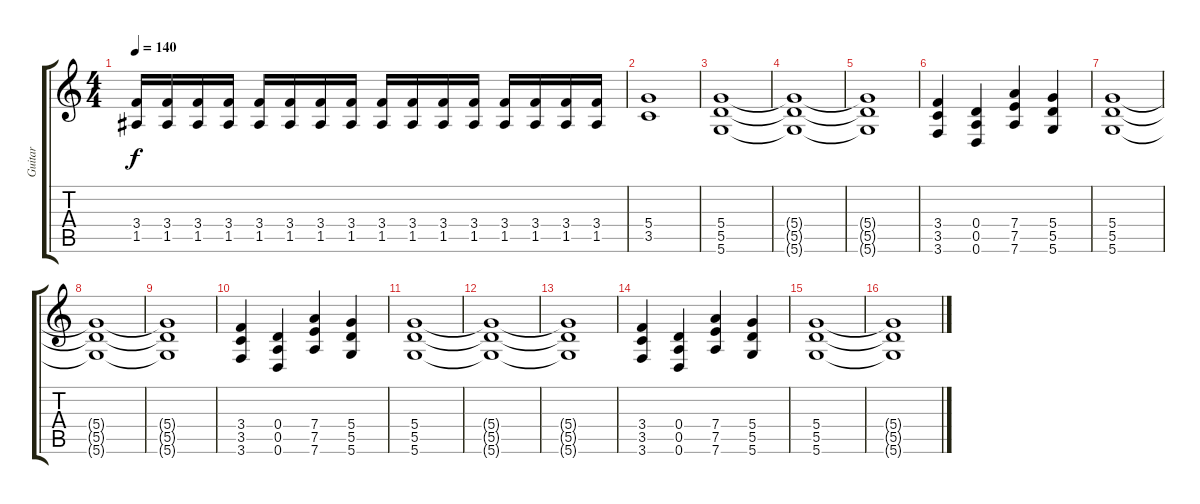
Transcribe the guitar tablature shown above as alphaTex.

\track ("Guitar" "Guitar") {instrument distortionguitar}
\staff {score tabs}
\tuning (E4 B3 G3 D3 A2 D2) {hide}
\ts (4 4)
\tempo 140
\clef g2
\ks c
(3.4 1.5).16{dy f} (3.4 1.5).16 (3.4 1.5).16 (3.4 1.5).16 (3.4 1.5).16 (3.4 1.5).16 (3.4 1.5).16 (3.4 1.5).16 (3.4 1.5).16 (3.4 1.5).16 (3.4 1.5).16 (3.4 1.5).16 (3.4 1.5).16 (3.4 1.5).16 (3.4 1.5).16 (3.4 1.5).16 |
(5.4 3.5).1 |
(5.4 5.5 5.6).1{volume 10 balance 13} |
(5.4{t} 5.5{t} 5.6{t}).1 |
(5.4{t} 5.5{t} 5.6{t}).1 |
(3.4 3.5 3.6).4 (0.4 0.5 0.6).4 (7.4 7.5 7.6).4 (5.4 5.5 5.6).4 |
(5.4 5.5 5.6).1 |
(5.4{t} 5.5{t} 5.6{t}).1 |
(5.4{t} 5.5{t} 5.6{t}).1 |
(3.4 3.5 3.6).4 (0.4 0.5 0.6).4 (7.4 7.5 7.6).4 (5.4 5.5 5.6).4 |
(5.4 5.5 5.6).1 |
(5.4{t} 5.5{t} 5.6{t}).1 |
(5.4{t} 5.5{t} 5.6{t}).1 |
(3.4 3.5 3.6).4 (0.4 0.5 0.6).4 (7.4 7.5 7.6).4 (5.4 5.5 5.6).4 |
(5.4 5.5 5.6).1 |
(5.4{t} 5.5{t} 5.6{t}).1
